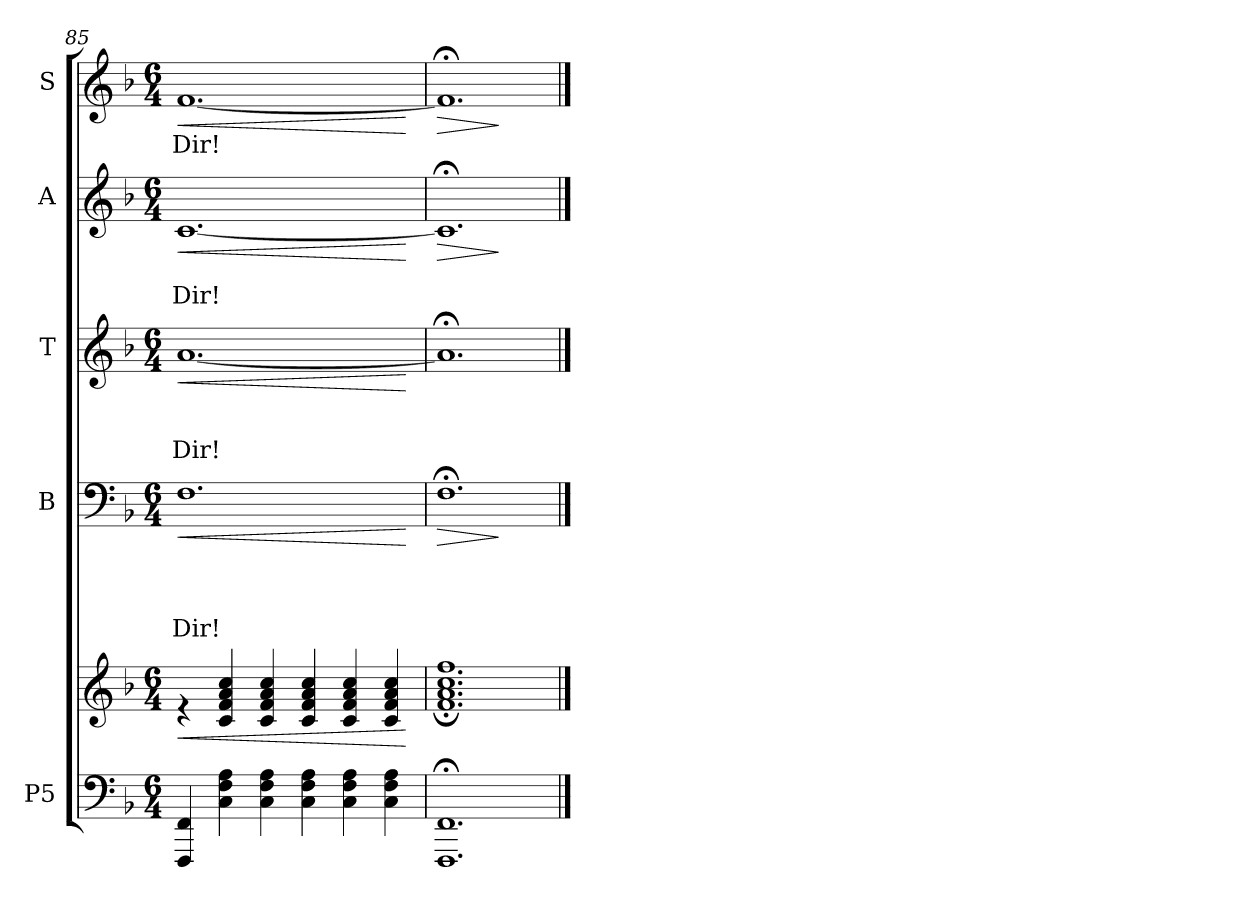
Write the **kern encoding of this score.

**kern	**kern	**dynam	**kern	**text	**text	**text	**text	**dynam	**kern	**text	**text	**text	**dynam	**kern	**text	**text	**dynam	**kern	**text	**dynam
*part5	*part5	*part5	*part4	*part4	*part4	*part4	*part4	*part4	*part3	*part3	*part3	*part3	*part3	*part2	*part2	*part2	*part2	*part1	*part1	*part1
*staff6	*staff5	*staff5/6	*staff4	*staff4	*staff4	*staff4	*staff4	*staff4	*staff3	*staff3	*staff3	*staff3	*staff3	*staff2	*staff2	*staff2	*staff2	*staff1	*staff1	*staff1
*I"P5	*	*	*I"B	*	*	*	*	*	*I"T	*	*	*	*	*I"A	*	*	*	*I"S	*	*
*	*	*	*I'B	*	*	*	*	*	*I'T	*	*	*	*	*I'A	*	*	*	*I'S	*	*
*clefF4	*clefG2	*	*clefF4	*	*	*	*	*	*clefG2	*	*	*	*	*clefG2	*	*	*	*clefG2	*	*
*	*	*	*	*	*	*	*	*	*ITrd7c12	*	*	*	*	*	*	*	*	*	*	*
*k[b-]	*k[b-]	*	*k[b-]	*	*	*	*	*	*k[b-]	*	*	*	*	*k[b-]	*	*	*	*k[b-]	*	*
*F:	*F:	*	*F:	*	*	*	*	*	*F:	*	*	*	*	*F:	*	*	*	*F:	*	*
*M6/4	*M6/4	*	*M6/4	*	*	*	*	*	*M6/4	*	*	*	*	*M6/4	*	*	*	*M6/4	*	*
=85	=85	=85	=85	=85	=85	=85	=85	=85	=85	=85	=85	=85	=85	=85	=85	=85	=85	=85	=85	=85
!	!	!LO:HP:b	!	!	!	!	!	!LO:HP:b	!	!	!	!	!LO:HP:b	!	!	!	!LO:HP:b	!	!	!LO:HP:b
*	*^	*	*	*	*	*	*	*	*	*	*	*	*	*	*	*	*	*	*	*
4FFF/ 4FF/	1.ryy	4r	<	1.F	.	.	.	Dir!	<	[1.A	.	.	Dir!	<	[1.c	.	Dir!	<	[1.f	Dir!	<
4C\ 4F\ 4A\	.	4c/ 4f/ 4a/ 4cc/	.	.	.	.	.	.	.	.	.	.	.	.	.	.	.	.	.	.	.
4C\ 4F\ 4A\	.	4c/ 4f/ 4a/ 4cc/	.	.	.	.	.	.	.	.	.	.	.	.	.	.	.	.	.	.	.
4C\ 4F\ 4A\	.	4c/ 4f/ 4a/ 4cc/	.	.	.	.	.	.	.	.	.	.	.	.	.	.	.	.	.	.	.
4C\ 4F\ 4A\	.	4c/ 4f/ 4a/ 4cc/	.	.	.	.	.	.	.	.	.	.	.	.	.	.	.	.	.	.	.
4C\ 4F\ 4A\	.	4c/ 4f/ 4a/ 4cc/	.	.	.	.	.	.	.	.	.	.	.	.	.	.	.	.	.	.	.
*	*v	*v	*	*	*	*	*	*	*	*	*	*	*	*	*	*	*	*	*	*	*
.	.	[	.	.	.	.	.	[	.	.	.	.	[	.	.	.	[	.	.	[
=86	=86	=86	=86	=86	=86	=86	=86	=86	=86	=86	=86	=86	=86	=86	=86	=86	=86	=86	=86	=86
*	*^	*	*	*	*	*	*	*	*	*	*	*	*	*	*	*	*	*	*	*
!	!	!	!	!	!	!	!	!	!LO:HP:b	!	!	!	!	!	!	!	!	!LO:HP:b	!	!	!LO:HP:b
1.FFF;< 1.FF;<	1.ryy	1.f; 1.a; 1.cc; 1.ff;	.	1.F;<	.	.	.	.	>	1.A;<]	.	.	.	.	1.c;<]	.	.	>	1.f;<]	.	>
*	*v	*v	*	*	*	*	*	*	*	*	*	*	*	*	*	*	*	*	*	*	*
.	.	.	.	.	.	.	.	]	.	.	.	.	.	.	.	.	]	.	.	]
==	==	==	==	==	==	==	==	==	==	==	==	==	==	==	==	==	==	==	==	==
*-	*-	*-	*-	*-	*-	*-	*-	*-	*-	*-	*-	*-	*-	*-	*-	*-	*-	*-	*-	*-
